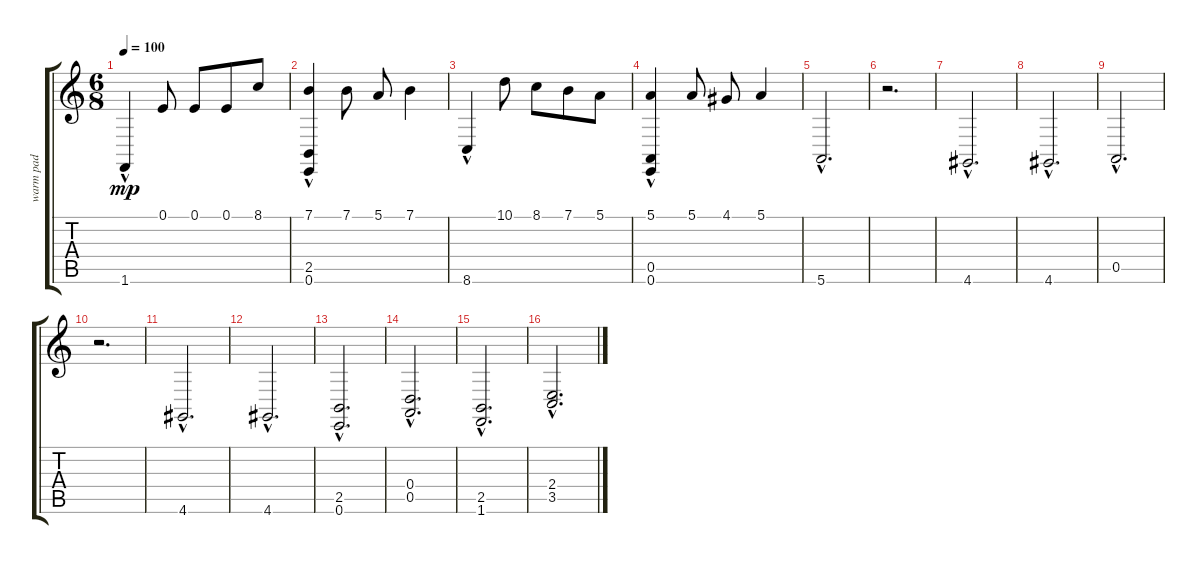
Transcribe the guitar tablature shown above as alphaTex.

\track ("warm pad" "warm pad") {instrument stringensemble1}
\staff {score tabs}
\tuning (E4 B3 G3 D3 A2 E2) {hide}
\ts (6 8)
\tempo 100
\clef g2
\ks c
1.6{hac}.4{dy mp} 0.1.8 0.1.8 0.1.8 8.1.8 |
(7.1 2.5{hac} 0.6{hac}).4 7.1.8 5.1.8 7.1.4 |
8.6{hac}.4 10.1.8 8.1.8 7.1.8 5.1.8 |
(5.1 0.5{hac} 0.6{hac}).4 5.1.8 4.1.8 5.1.4 |
5.6{hac}.2{d} |
r.2{d} |
4.6{hac}.2{d} |
4.6{hac}.2{d} |
0.5{hac}.2{d} |
r.2{d} |
4.6{hac}.2{d} |
4.6{hac}.2{d} |
(2.5{hac} 0.6{hac}).2{d} |
(0.4{hac} 0.5{hac}).2{d} |
(2.5{hac} 1.6{hac}).2{d} |
(2.4{hac} 3.5{hac}).2{d}
